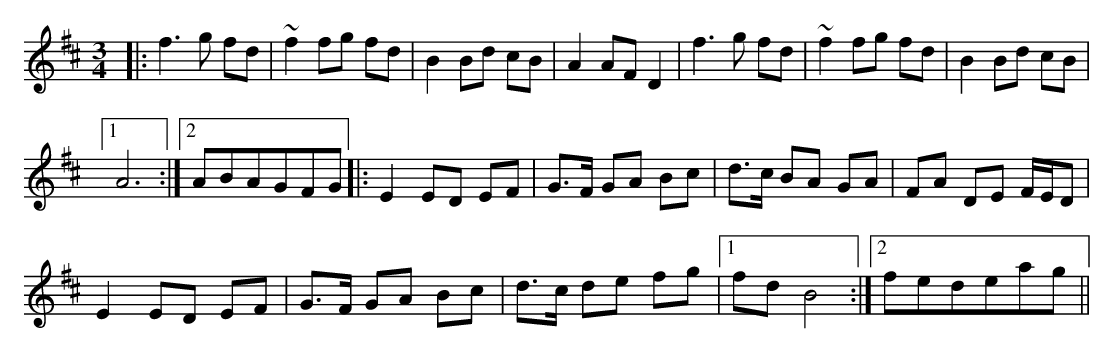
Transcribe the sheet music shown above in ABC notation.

X:1
M:3/4
K:D
|:f3 g fd|~f2 fg fd|B2 Bd cB|A2 AF D2|f3 g fd|~f2 fg fd|B2 Bd cB|
[1 A6:|2 ABAGFG|:E2 ED EF|G>F GA Bc|d>c BA GA|FA DE F/E/D|
E2 ED EF|G>F GA Bc|d>c de fg|1 fd B4:|2 fedeag||
